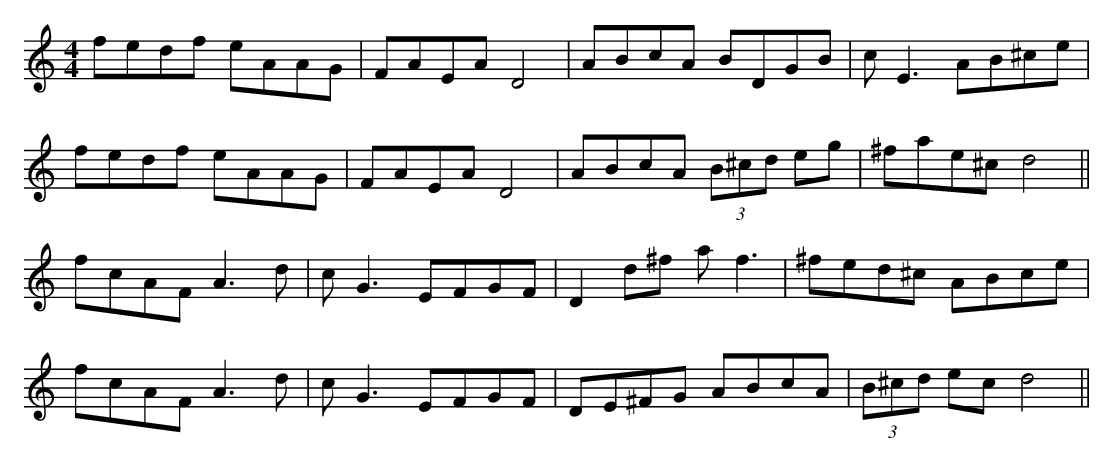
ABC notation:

X:1
M:4/4
K:Ddor
fedf eAAG|FAEA D4| ABcA BDGB|c E3 AB^ce|
fedf eAAG|FAEA D4| ABcA (3B^cd eg|^fae^c d4||
fcAF A3 d|c G3 EFGF| D2 d^f a f3|^fed^c ABce|
fcAF A3 d|c G3 EFGF| DE^FG ABcA|(3B^cd ec d4||
